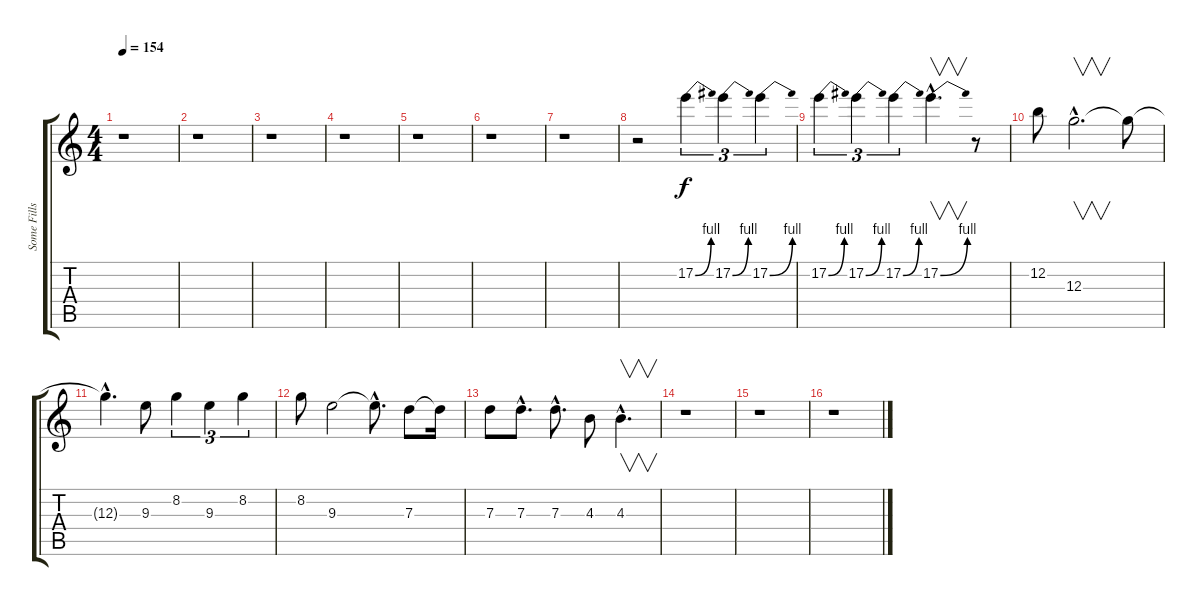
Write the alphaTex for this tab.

\track ("Some Fills" "Some Fills") {instrument distortionguitar}
\staff {score tabs}
\tuning (E4 B3 G3 D3 A2 E2) {hide}
\ts (4 4)
\tempo 154
\clef g2
\ks c
r.1{dy f} |
r.1 |
r.1 |
r.1 |
r.1 |
r.1 |
r.1 |
r.2 17.2{be (bend 0 0 60 4)}.4{tu (3 2)} 17.2{be (bend 0 0 60 4)}.4{tu (3 2)} 17.2{be (bend 0 0 60 4)}.4{tu (3 2)} |
17.2{be (bend 0 0 60 4)}.4{tu (3 2)} 17.2{be (bend 0 0 60 4)}.4{tu (3 2)} 17.2{be (bend 0 0 60 4)}.4{tu (3 2)} 17.2{be (bend 0 0 60 4) hac}.4{v d} r.8 |
12.2.8 12.3{hac}.2{v d} 12.3{t}.8 |
12.3{hac t}.4{d} 9.3.8 8.2.4{tu (3 2)} 9.3.4{tu (3 2)} 8.2.4{tu (3 2)} |
8.2.8 9.3.2 9.3{hac t}.8{d} 7.3.8 7.3{t}.16 |
7.3.8 7.3{hac}.8{d} 7.3{hac}.8{d} 4.3.8 4.3{hac}.4{v d} |
r.1 |
r.1 |
r.1
